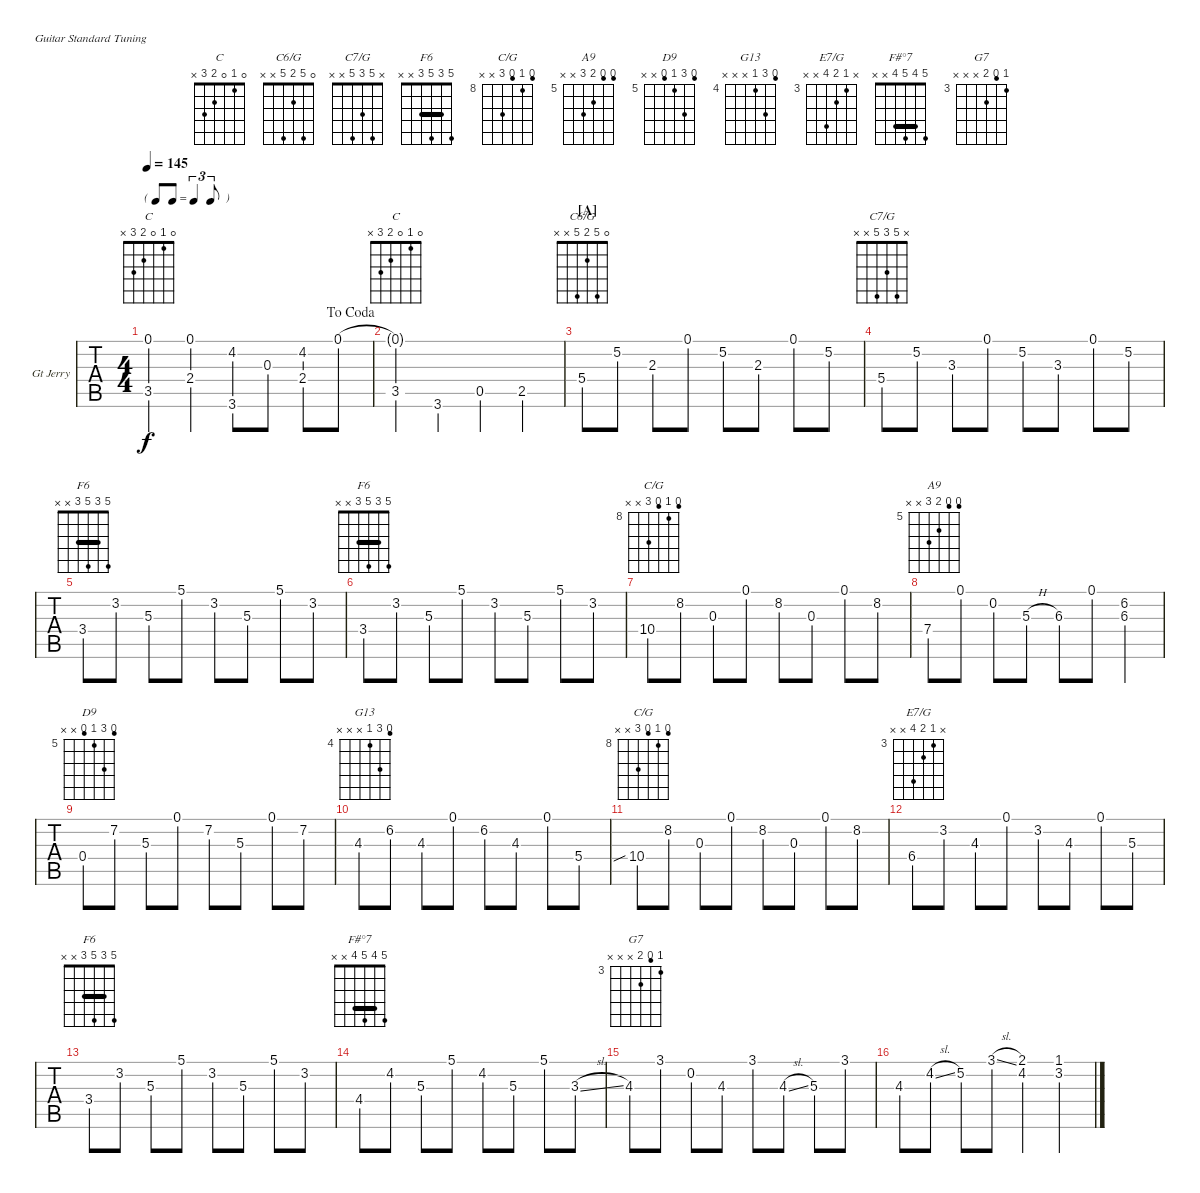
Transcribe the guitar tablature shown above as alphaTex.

\defaultSystemsLayout 4
\bracketExtendMode nobrackets
\firstSystemTrackNameOrientation horizontal
\otherSystemsTrackNameOrientation horizontal
\chordDiagramsInScore
\track ("Guitar Jerry" "Gt Jerry") {instrument acousticguitarsteel}
\staff {tabs}
\tuning (E4 B3 G3 D3 A2 E2)
\chord ("C" 0 1 0 2 3 x)
\chord ("C6/G" 0 5 2 5 x x)
\chord ("C7/G" x 5 3 5 x x)
\chord ("F6" 5 3 5 3 x x) {barre 3}
\chord ("C/G" 7 8 7 10 x x) {firstfret 8}
\chord ("A9" 4 4 6 7 x x) {firstfret 5}
\chord ("D9" 4 7 5 4 x x) {firstfret 5}
\chord ("G13" 3 6 4 x x x) {firstfret 4}
\chord ("E7/G" x 3 4 6 x x) {firstfret 3}
\chord ("F#°7" 5 4 5 4 x x) {barre 4}
\chord ("G7" 3 2 4 x x x) {firstfret 3}
\ts (4 4)
\tf triplet8th
\jump dacoda
\tempo 145
\clef g2
\ks c
(3.5 0.1).4{ch "C" dy f} (0.1 2.4).4 (3.6 4.2).8 0.3.8 (2.4 4.2).8 0.1.8 |
(0.1{t} 3.5).4{ch "C"} 3.6.4 0.5.4 2.5.4 |
\section ("A" "")
5.4.8{ch "C6/G"} 5.2.8 2.3.8 0.1.8 5.2.8 2.3.8 0.1.8 5.2.8 |
5.4.8{ch "C7/G"} 5.2.8 3.3.8 0.1.8 5.2.8 3.3.8 0.1.8 5.2.8 |
3.4.8{ch "F6"} 3.2.8 5.3.8 5.1.8 3.2.8 5.3.8 5.1.8 3.2.8 |
3.4.8{ch "F6"} 3.2.8 5.3.8 5.1.8 3.2.8 5.3.8 5.1.8 3.2.8 |
10.4.8{ch "C/G"} 8.2.8 0.3.8 0.1.8 8.2.8 0.3.8 0.1.8 8.2.8 |
7.4.8{ch "A9"} 0.1.8 0.2.8 5.3{h}.8 6.3.8 0.1.8 (6.2 6.3).4 |
0.4.8{ch "D9"} 7.2.8 5.3.8 0.1.8 7.2.8 5.3.8 0.1.8 7.2.8 |
4.3.8{ch "G13"} 6.2.8 4.3.8 0.1.8 6.2.8 4.3.8 0.1.8 5.4.8 |
10.4{sib}.8{ch "C/G"} 8.2.8 0.3.8 0.1.8 8.2.8 0.3.8 0.1.8 8.2.8 |
6.4.8{ch "E7/G"} 3.2.8 4.3.8 0.1.8 3.2.8 4.3.8 0.1.8 5.3.8 |
3.4.8{ch "F6"} 3.2.8 5.3.8 5.1.8 3.2.8 5.3.8 5.1.8 3.2.8 |
4.4.8{ch "F#°7"} 4.2.8 5.3.8 5.1.8 4.2.8 5.3.8 5.1.8 3.3{sl}.8 |
4.3.8{ch "G7"} 3.1.8 0.2.8 4.3.8 3.1.8 4.3{sl}.8 5.3.8 3.1.8 |
4.3.8 4.2{sl}.8 5.2.8 3.1{sl}.8 (4.2 2.1).4 (3.2 1.1).4
